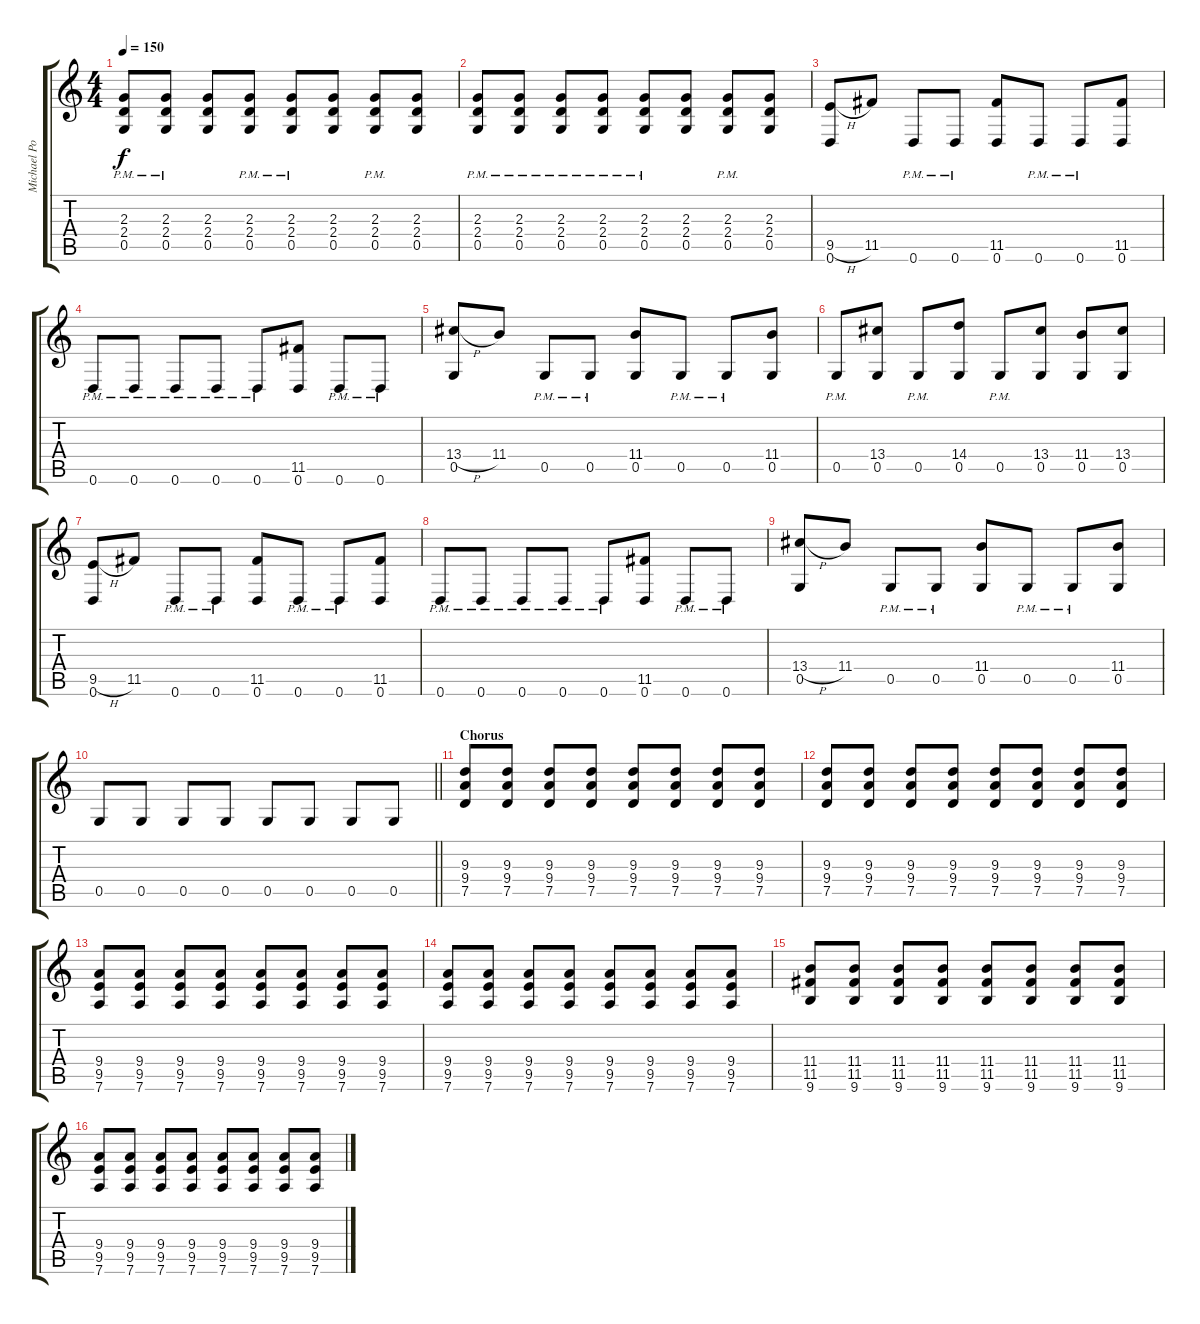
\track ("Michael Poulsen Rythm " "Michael Po") {instrument distortionguitar}
\staff {score tabs}
\tuning (D4 A3 F3 C3 G2 D2) {hide}
\ts (4 4)
\tempo 150
\clef g2
\ks c
(2.3{pm} 2.4{pm} 0.5{pm}).8{dy f} (2.3{pm} 2.4{pm} 0.5{pm}).8 (2.3 2.4 0.5).8 (2.3{pm} 2.4{pm} 0.5{pm}).8 (2.3{pm} 2.4{pm} 0.5{pm}).8 (2.3 2.4 0.5).8 (2.3{pm} 2.4{pm} 0.5{pm}).8 (2.3 2.4 0.5).8 |
(2.3{pm} 2.4{pm} 0.5{pm}).8 (2.3{pm} 2.4{pm} 0.5{pm}).8 (2.3{pm} 2.4{pm} 0.5{pm}).8 (2.3{pm} 2.4{pm} 0.5{pm}).8 (2.3{pm} 2.4{pm} 0.5{pm}).8 (2.3 2.4 0.5).8 (2.3{pm} 2.4{pm} 0.5{pm}).8 (2.3 2.4 0.5).8 |
(9.5{h} 0.6).8 11.5.8 0.6{pm}.8 0.6{pm}.8 (11.5 0.6).8 0.6{pm}.8 0.6{pm}.8 (11.5 0.6).8 |
0.6{pm}.8 0.6{pm}.8 0.6{pm}.8 0.6{pm}.8 0.6{pm}.8 (11.5 0.6).8 0.6{pm}.8 0.6{pm}.8 |
(13.4{h} 0.5).8 11.4.8 0.5{pm}.8 0.5{pm}.8 (11.4 0.5).8 0.5{pm}.8 0.5{pm}.8 (11.4 0.5).8 |
0.5{pm}.8 (13.4 0.5).8 0.5{pm}.8 (14.4 0.5).8 0.5{pm}.8 (13.4 0.5).8 (11.4 0.5).8 (13.4 0.5).8 |
(9.5{h} 0.6).8 11.5.8 0.6{pm}.8 0.6{pm}.8 (11.5 0.6).8 0.6{pm}.8 0.6{pm}.8 (11.5 0.6).8 |
0.6{pm}.8 0.6{pm}.8 0.6{pm}.8 0.6{pm}.8 0.6{pm}.8 (11.5 0.6).8 0.6{pm}.8 0.6{pm}.8 |
(13.4{h} 0.5).8 11.4.8 0.5{pm}.8 0.5{pm}.8 (11.4 0.5).8 0.5{pm}.8 0.5{pm}.8 (11.4 0.5).8 |
\barLineRight lightlight
0.5.8 0.5.8 0.5.8 0.5.8 0.5.8 0.5.8 0.5.8 0.5.8 |
\section ("" "Chorus")
(9.3 9.4 7.5).8 (9.3 9.4 7.5).8 (9.3 9.4 7.5).8 (9.3 9.4 7.5).8 (9.3 9.4 7.5).8 (9.3 9.4 7.5).8 (9.3 9.4 7.5).8 (9.3 9.4 7.5).8 |
(9.3 9.4 7.5).8 (9.3 9.4 7.5).8 (9.3 9.4 7.5).8 (9.3 9.4 7.5).8 (9.3 9.4 7.5).8 (9.3 9.4 7.5).8 (9.3 9.4 7.5).8 (9.3 9.4 7.5).8 |
(9.4 9.5 7.6).8 (9.4 9.5 7.6).8 (9.4 9.5 7.6).8 (9.4 9.5 7.6).8 (9.4 9.5 7.6).8 (9.4 9.5 7.6).8 (9.4 9.5 7.6).8 (9.4 9.5 7.6).8 |
(9.4 9.5 7.6).8 (9.4 9.5 7.6).8 (9.4 9.5 7.6).8 (9.4 9.5 7.6).8 (9.4 9.5 7.6).8 (9.4 9.5 7.6).8 (9.4 9.5 7.6).8 (9.4 9.5 7.6).8 |
(11.4 11.5 9.6).8 (11.4 11.5 9.6).8 (11.4 11.5 9.6).8 (11.4 11.5 9.6).8 (11.4 11.5 9.6).8 (11.4 11.5 9.6).8 (11.4 11.5 9.6).8 (11.4 11.5 9.6).8 |
(9.4 9.5 7.6).8 (9.4 9.5 7.6).8 (9.4 9.5 7.6).8 (9.4 9.5 7.6).8 (9.4 9.5 7.6).8 (9.4 9.5 7.6).8 (9.4 9.5 7.6).8 (9.4 9.5 7.6).8
